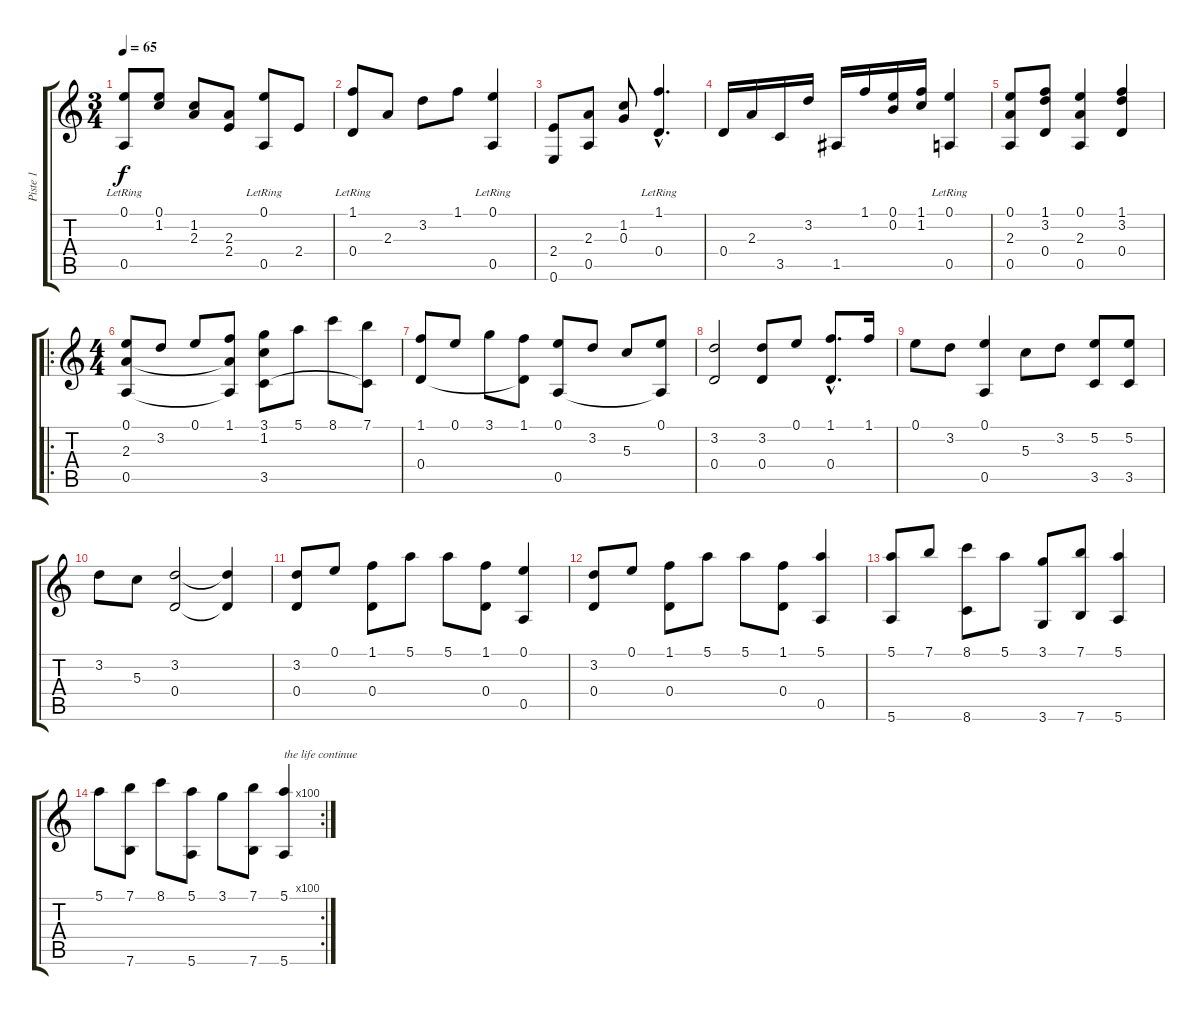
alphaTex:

\track ("Piste 1" "Piste 1") {instrument acousticguitarsteel}
\staff {score tabs}
\tuning (E4 B3 G3 D3 A2 E2) {hide}
\ts (3 4)
\tempo 65
\clef g2
\ks c
(0.1{lr} 0.5{lr}).8{dy f} (0.1 1.2).8 (1.2 2.3).8 (2.3 2.4).8 (0.1{lr} 0.5{lr}).8 2.4.8 |
(1.1{lr} 0.4{lr}).8 2.3.8 3.2.8 1.1.8 (0.1{lr} 0.5{lr}).4 |
(2.4 0.6).8 (2.3 0.5).8 (1.2 0.3).8 (1.1{hac lr} 0.4{hac lr}).4{d} |
0.4.16 2.3.16 3.5.16 3.2.16 1.5.16 1.1.16 (0.1 0.2).16 (1.1 1.2).16 (0.1{lr} 0.5{lr}).4 |
(0.1 2.3 0.5).8 (1.1 3.2 0.4).8 (0.1 2.3 0.5).4 (1.1 3.2 0.4).4 |
\ro
\ts (4 4)
(0.1 2.3 0.5).8 3.2.8 0.1.8 (1.1 2.3{t} 0.5{t}).8 (3.1 1.2 3.5).8 5.1.8 8.1.8 (7.1 3.5{t}).8 |
(1.1 0.4).8 0.1.8 3.1.8 (1.1 0.4{t}).8 (0.1 0.5).8 3.2.8 5.3.8 (0.1 0.5{t}).8 |
(3.2 0.4).2 (3.2 0.4).8 0.1.8 (1.1{hac} 0.4{hac}).8{d} 1.1.16 |
0.1.8 3.2.8 (0.1 0.5).4 5.3.8 3.2.8 (5.2 3.5).8 (5.2 3.5).8 |
3.2.8 5.3.8 (3.2 0.4).2 (3.2{t} 0.4{t}).4 |
(3.2 0.4).8 0.1.8 (1.1 0.4).8 5.1.8 5.1.8 (1.1 0.4).8 (0.1 0.5).4 |
(3.2 0.4).8 0.1.8 (1.1 0.4).8 5.1.8 5.1.8 (1.1 0.4).8 (5.1 0.5).4 |
(5.1 5.6).8 7.1.8 (8.1 8.6).8 5.1.8 (3.1 3.6).8 (7.1 7.6).8 (5.1 5.6).4 |
\rc 100
5.1.8 (7.1 7.6).8 8.1.8 (5.1 5.6).8 3.1.8 (7.1 7.6).8 (5.1 5.6).4{txt "the life continue"}
